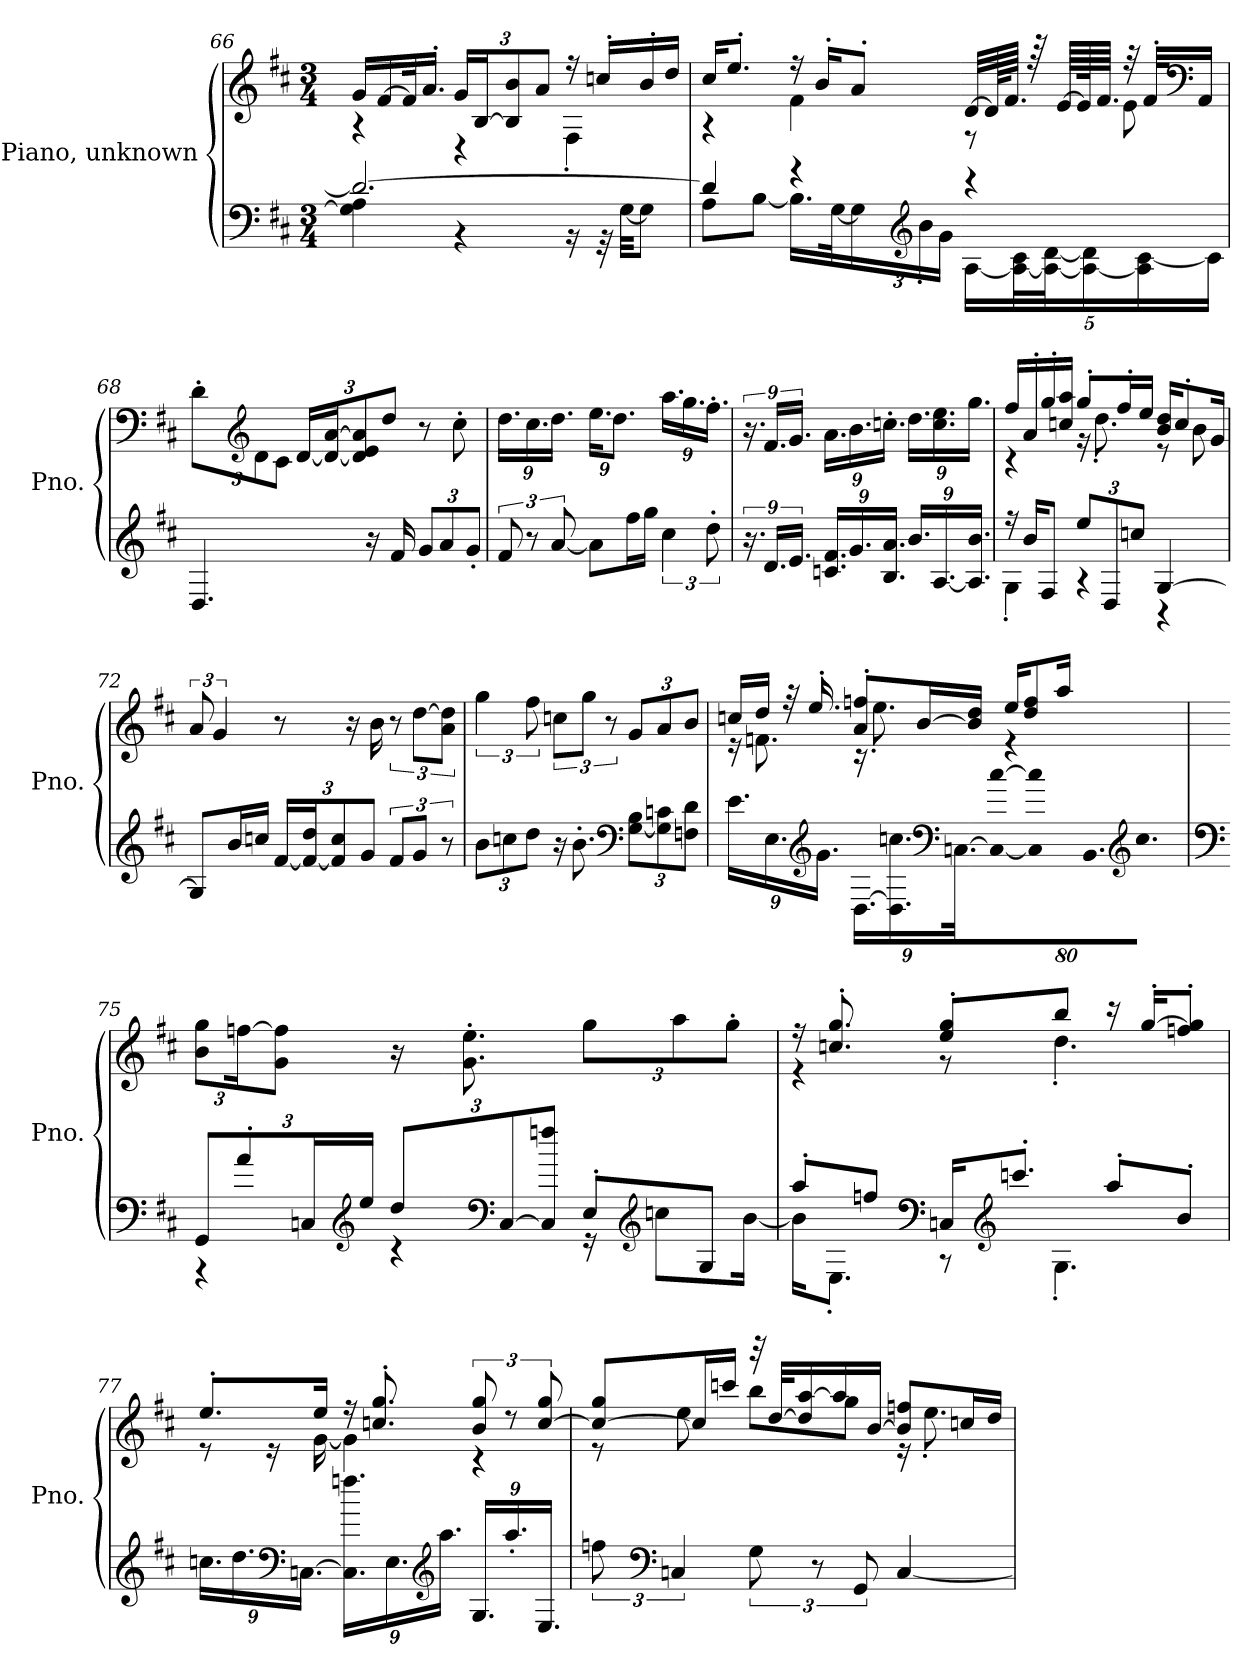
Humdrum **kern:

**kern	**kern
*part1	*part1
*staff2	*staff1
*I"Piano, unknown	*
*I'Pno.	*
!!LO:LB:g=z
*clefF4	*clefG2
*k[f#c#]	*k[f#c#]
*M3/4	*M3/4
=66	=66
*^	*^
2.d/_	4G\] 4A\	16g/LL	4r
.	.	[16f#/	.
.	.	32f#/K]	.
.	.	16.a'/JJ	.
*	*	*Xbrackettup	*
.	4r	24g/LL	4r
.	.	[24B/J	.
.	.	12B/] 12b/	.
.	.	12a/J	.
.	16r	16r	4F#'\
.	32r	16ccn'/LL	.
.	[32G\KKL	.	.
.	8G\J]	16b'/	.
.	.	16dd/JJ	.
=67	=67	=67	=67
4d/]	8A\L	16cc#/KL	4r
.	.	8.ee'/J	.
.	[8B\J	.	.
4r	16.B\LL]	16r	4f#\
.	.	16b'/KL	.
.	[32G\K	.	.
*	*Xbrackettup	*	*
.	24G\]	8a'/J	.
*clefG2	*	*	*
.	24b'\	.	.
.	24g\JJ	.	.
4r	[20A\LL	[32d/LLL	8r
.	.	128d/KL]	.
.	.	64.f#/JJJJ	.
.	40A\_ 40c#\L	.	.
.	.	64r	.
.	40A\_ [40d\J	.	.
.	.	[64e/LLLL	.
.	.	128e/K]	.
.	20A\_ 20d\]	.	.
.	.	64.f#/JJJJ	.
.	.	32r	8e\
.	20A\] [20c#\	.	.
.	.	32f#'/KLL	.
*	*	*clefF4	*
.	.	16AA/JJ	.
.	20c#\JJ]	.	.
*v	*v	*	*
*	*v	*v
!!LO:LB:g=z
=68	=68
4.D/	12d'\L
*	*clefG2
.	12d\
.	12c#\J
.	[24d/LL
.	24d/_ [24a/J
.	12d/] 12e/ 12a/]
16r	.
.	12dd/J
16f#/	.
12g/L	8r
12a/	.
.	8cc#'\
12g'/J	.
=69	=69
*brackettup	*
12f#/	18.dd\LL
12r	18.cc#\
[12a/	18.dd\JJ
8a\L]	18.ee\KL
.	9.dd\J
16ff#\L	.
16gg\JJ	.
6cc#\	18.aa\LL
.	18.gg\
12dd'\	18.ff#'\JJ
=70	=70
*	*brackettup
18.r	18.r
18.d/LL	18.f#/LL
18.e/JJ	18.g/JJ
18.cn/ 18.f#/LL	18.a\LL
18.g/	18.b\
18.B/ 18.a/JJ	18.ccn'\JJ
18.b/LL	18.dd\LL
[18.A/	18.cc\ 18.ee\
18.A/] 18.b/JJ	18.gg\JJ
!!LO:LB:g=z
=71	=71
*^	*^
16r	4G'\	16ff#/LL	4r
16b/KL	.	16a'/	.
8F#/J	.	16gg'/	.
.	.	16ccn/ 16aa/JJ	.
*Xbrackettup	*	*	*
12ee/L	4r	8gg'/L	16r
.	.	.	8.dd'\
12D/	.	.	.
.	.	16ff#'/L	.
12ccn/J	.	.	.
.	.	16ee/JJ	.
[4G/	4r	16b/ 16dd/KL	8r
.	.	8cc'/	.
.	.	.	8b\
.	.	16g/Jk	.
*v	*v	*	*
*	*v	*v
=72	=72
8G/L]	12a/
.	6g/
16b/L	.
16ccn/JJ	.
[24f#/LL	8r
24f#/_ 24dd/J	.
12f#/] 12cc/	.
.	16r
12g/J	.
.	16b\
*brackettup	*
12f#/L	12r
12g/J	[12dd\L
12r	12a\ 12dd\]J
=73	=73
*Xbrackettup	*
12b\L	6gg\
12ccn\	.
12dd\J	12ff#\
16r	12ccn\L
8.b'\	.
.	12gg\J
.	12r
*clefF4	*
*	*Xbrackettup
[12G\ 12B\L	12g/L
12G\] 12cn\	12a/
12Fn\ 12d\J	12b/J
!!LO:LB:g=z
=74	=74
*	*^
18.e\LL	16ccn/LL	16r
.	16dd/JJ	8.fn\
18.E\	.	.
.	32r	.
.	16.ee'/	.
*clefG2	*	*
18.g\JJ	.	.
[18.D\LL	8a/' 8ffn/'L	16r
.	.	8.ee'\
18.D\] 18.ccn\	.	.
.	[16b/L	.
*clefF4	*	*
[36.Cn\JK	.	.
.	16b/] 16dd/JJ	.
!LO:N:vis=8	!	!
640%71C\_ [640%71cc\	.	.
.	16ee/KL	4r
.	8dd/ 8ff/	.
!LO:N:vis=64	!	!
640%9C\] 640%9cc\]KKL	.	.
18.BB\	.	.
*clefG2	*	*
18.cc\JJ	.	.
.	16aa/Jk	.
*	*v	*v
=75	=75
*clefF4	*
*^	*
12GG/L	4r	12b\ 12gg\L
12a'/	.	[24ffn\K
.	.	8g\ 8ff\]J
24Cn/L	.	.
*clefG2	*	*
24ee/JJ	.	.
12dd/L	4r	16r
.	.	8.g\' 8.ee\'
*clefF4	*	*
[12C/	.	.
12C/] 12ffn/J	.	.
8E'/L	16r	12gg\L
*clefG2	*	*
.	8ccn\L	.
.	.	12aa\
8G/J	.	.
.	.	12gg'\J
.	[16b\Jk	.
!!LO:LB:g=z
=76	=76	=76
*	*	*^
8aa'/L	16b\KL]	16r	4r
.	8.E'\J	8.ccn/' 8.gg/'	.
8ffn/J	.	.	.
*clefF4	*	*	*
16Cn/KL	8r	8ee/' 8gg/'L	8r
*clefG2	*	*	*
8.cccn'/J	.	.	.
.	4.G'\	8bb/J	4.dd'\
8aa'/L	.	16r	.
.	.	[16gg'/KL	.
8b'/J	.	8ffn/' 8gg/]'J	.
*v	*v	*	*
=77	=77	=77
18.ccn\LL	8.ee'/L	8r
18.dd\	.	.
.	.	16r
*clefF4	*	*
[18.Cn\JJ	.	.
.	16ee/Jk	[16g\
18.C\] 18.ffn\LL	16r	4g\]
.	8.ccn/' 8.gg/'	.
18.E\	.	.
*clefG2	*	*
18.aa\JJ	.	.
*	*brackettup	*
18.G/LL	12b/ 12gg/	4r
18.aa'/	12r	.
18.E/JJ	[12cc/ 12gg/	.
!!LO:PB:g=z	!!
=78	=78	=78
*brackettup	*	*
12ffn\	8cc/_ 8gg/L	8r
*clefF4	*	*
6Cn/	.	.
.	16cc/L]	8ee\
.	16cccn/JJ	.
12G\	32r	8bb\L
.	[32dd/KLL	.
.	16dd/] [16aa/	.
12r	.	.
.	16aa/]	8gg\J
12GG/	.	.
.	[16b/JJ	.
[4C/	8b/] 8ffn/L	16r
.	.	8.ee'\
.	16ccn/L	.
.	16dd/JJ	.
*	*v	*v
=	=
*-	*-
